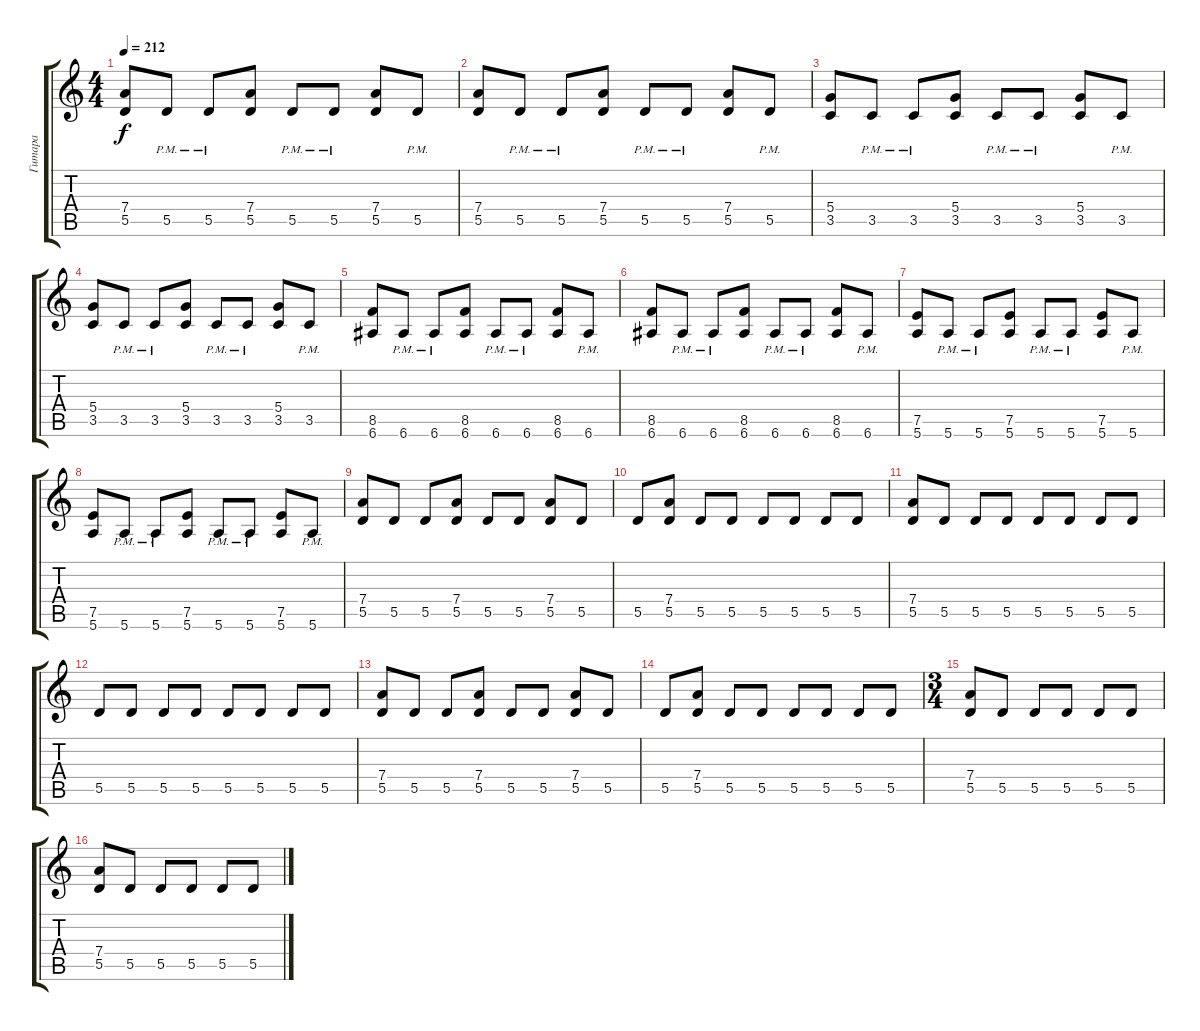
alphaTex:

\track ("Гитара" "Гитара") {instrument overdrivenguitar}
\staff {score tabs}
\tuning (E4 B3 G3 D3 A2 E2) {hide}
\ts (4 4)
\tempo 212
\clef g2
\ks c
(7.4 5.5).8{dy f} 5.5{pm}.8 5.5{pm}.8 (7.4 5.5).8 5.5{pm}.8 5.5{pm}.8 (7.4 5.5).8 5.5{pm}.8 |
(7.4 5.5).8 5.5{pm}.8 5.5{pm}.8 (7.4 5.5).8 5.5{pm}.8 5.5{pm}.8 (7.4 5.5).8 5.5{pm}.8 |
(5.4 3.5).8 3.5{pm}.8 3.5{pm}.8 (5.4 3.5).8 3.5{pm}.8 3.5{pm}.8 (5.4 3.5).8 3.5{pm}.8 |
(5.4 3.5).8 3.5{pm}.8 3.5{pm}.8 (5.4 3.5).8 3.5{pm}.8 3.5{pm}.8 (5.4 3.5).8 3.5{pm}.8 |
(8.5 6.6).8 6.6{pm}.8 6.6{pm}.8 (8.5 6.6).8 6.6{pm}.8 6.6{pm}.8 (8.5 6.6).8 6.6{pm}.8 |
(8.5 6.6).8 6.6{pm}.8 6.6{pm}.8 (8.5 6.6).8 6.6{pm}.8 6.6{pm}.8 (8.5 6.6).8 6.6{pm}.8 |
(7.5 5.6).8 5.6{pm}.8 5.6{pm}.8 (7.5 5.6).8 5.6{pm}.8 5.6{pm}.8 (7.5 5.6).8 5.6{pm}.8 |
(7.5 5.6).8 5.6{pm}.8 5.6{pm}.8 (7.5 5.6).8 5.6{pm}.8 5.6{pm}.8 (7.5 5.6).8 5.6{pm}.8 |
(7.4 5.5).8 5.5.8 5.5.8 (7.4 5.5).8 5.5.8 5.5.8 (7.4 5.5).8 5.5.8 |
5.5.8 (7.4 5.5).8 5.5.8 5.5.8 5.5.8 5.5.8 5.5.8 5.5.8 |
(7.4 5.5).8 5.5.8 5.5.8 5.5.8 5.5.8 5.5.8 5.5.8 5.5.8 |
5.5.8 5.5.8 5.5.8 5.5.8 5.5.8 5.5.8 5.5.8 5.5.8 |
(7.4 5.5).8 5.5.8 5.5.8 (7.4 5.5).8 5.5.8 5.5.8 (7.4 5.5).8 5.5.8 |
5.5.8 (7.4 5.5).8 5.5.8 5.5.8 5.5.8 5.5.8 5.5.8 5.5.8 |
\ts (3 4)
(7.4 5.5).8 5.5.8 5.5.8 5.5.8 5.5.8 5.5.8 |
(7.4 5.5).8 5.5.8 5.5.8 5.5.8 5.5.8 5.5.8
